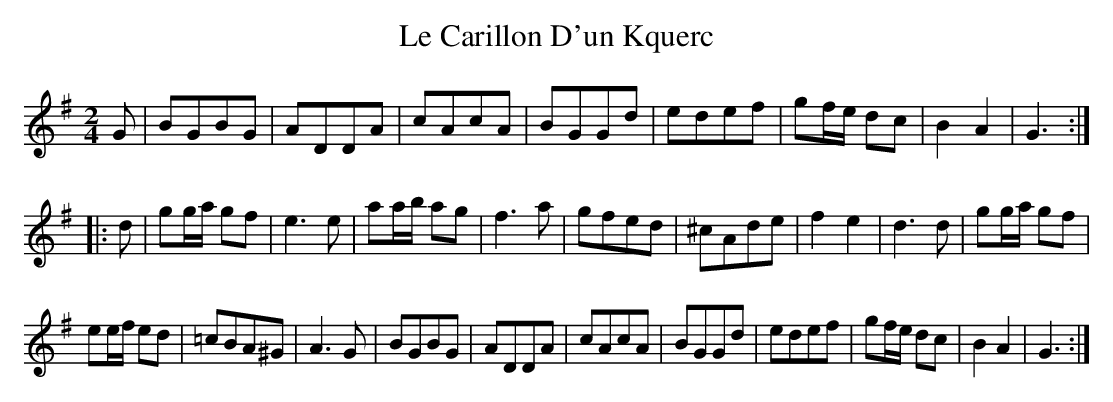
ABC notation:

X:1
T:Le Carillon D'un Kquerc
K:Gmaj
M:2/4
L:1/8
G|BGBG|ADDA|cAcA|BGGd|edef|gf/2e/2 dc|B2 A2|G3:|
|:d|gg/2a/2 gf|e3 e|aa/2b/2 ag|f3 a|gfed|^cAde|f2 e2|d3 d|gg/2a/2 gf|
ee/2f/2 ed|=cBA^G|A3G|BGBG|ADDA|cAcA|BGGd|edef|gf/2e/2 dc|B2 A2|G3:|]
